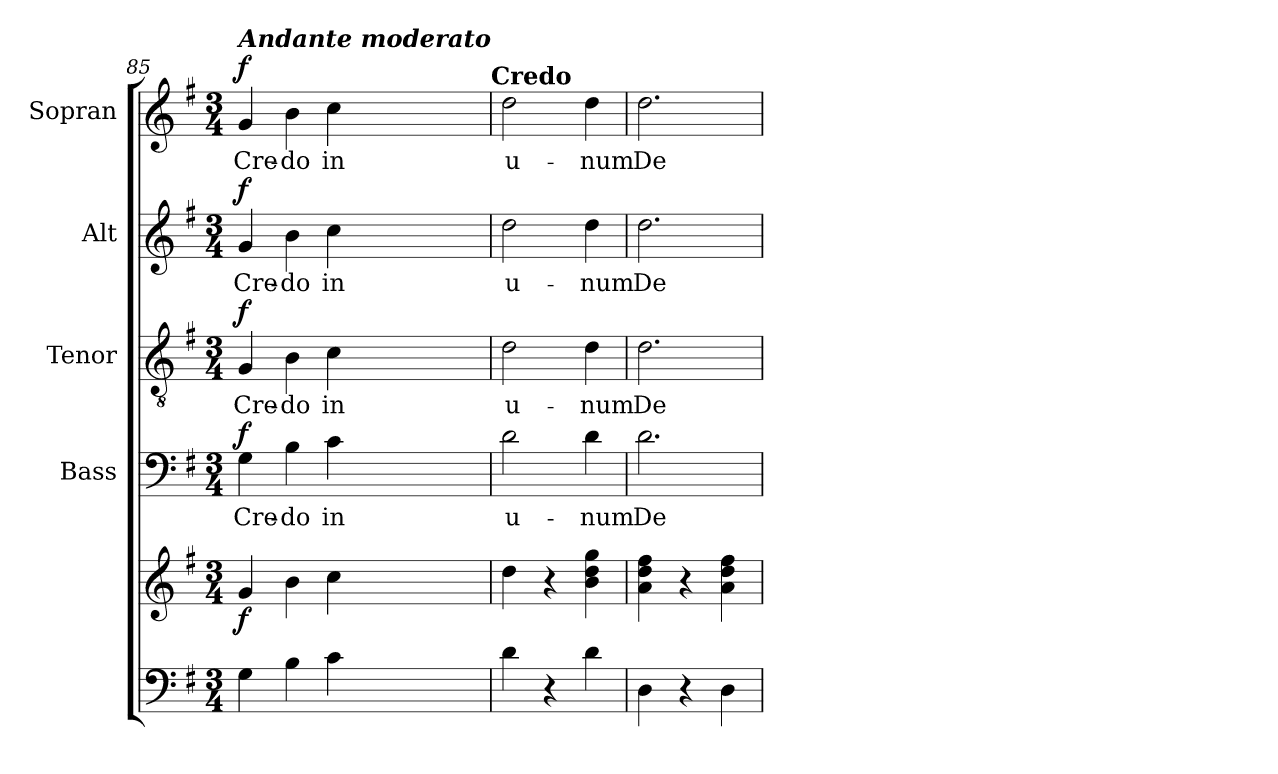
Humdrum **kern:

**kern	**kern	**dynam	**kern	**text	**dynam	**kern	**text	**dynam	**kern	**text	**dynam	**kern	**text	**dynam
*part5	*part5	*part5	*part4	*part4	*part4	*part3	*part3	*part3	*part2	*part2	*part2	*part1	*part1	*part1
*staff6	*staff5	*staff5/6	*staff4	*staff4	*staff4	*staff3	*staff3	*staff3	*staff2	*staff2	*staff2	*staff1	*staff1	*staff1
*	*	*	*I"Bass	*	*	*I"Tenor	*	*	*I"Alt	*	*	*I"Sopran	*	*
*	*	*	*I'B.	*	*	*I'T.	*	*	*I'A.	*	*	*I'S.	*	*
!!LO:LB:g=z
*clefF4	*clefG2	*	*clefF4	*	*	*clefGv2	*	*	*clefG2	*	*	*clefG2	*	*
*k[f#]	*k[f#]	*	*k[f#]	*	*	*k[f#]	*	*	*k[f#]	*	*	*k[f#]	*	*
*G:	*G:	*	*G:	*	*	*G:	*	*	*G:	*	*	*G:	*	*
*M3/4	*M3/4	*	*M3/4	*	*	*M3/4	*	*	*M3/4	*	*	*M3/4	*	*
=85	=85	=85	=85	=85	=85	=85	=85	=85	=85	=85	=85	=85	=85	=85
!	!	!	!	!	!	!	!	!	!	!	!	!LO:TX:a:Bi:t=Andante moderato	!	!
!	!	!LO:DY:b	!	!LO:LY:b	!LO:DY:a	!	!LO:LY:b	!LO:DY:a	!	!LO:LY:b	!LO:DY:a	!	!LO:LY:b	!LO:DY:a
4G\	4g/	f	4G\	Cre-	f	4G/	Cre-	f	4g/	Cre-	f	4g/	Cre-	f
!	!	!	!	!LO:LY:b	!	!	!LO:LY:b	!	!	!LO:LY:b	!	!	!LO:LY:b	!
4B\	4b\	.	4B\	-do	.	4B\	-do	.	4b\	-do	.	4b\	-do	.
!	!	!	!	!LO:LY:b	!	!	!LO:LY:b	!	!	!LO:LY:b	!	!	!LO:LY:b	!
4c\	4cc\	.	4c\	in	.	4c\	in	.	4cc\	in	.	4cc\	in	.
1.ryy	1.ryy	.	1.ryy	.	.	1.ryy	.	.	1.ryy	.	.	1.ryy	.	.
!	!	!	!	!	!	!	!	!	!	!	!	!LO:TX:a:B:t=Credo	!	!
=86	=86	=86	=86	=86	=86	=86	=86	=86	=86	=86	=86	=86	=86	=86
!	!	!	!	!LO:LY:b	!	!	!LO:LY:b	!	!	!LO:LY:b	!	!	!LO:LY:b	!
4d\	4dd\	.	2d\	u-	.	2d\	u-	.	2dd\	u-	.	2dd\	u-	.
4r	4r	.	.	.	.	.	.	.	.	.	.	.	.	.
!	!	!	!	!LO:LY:b	!	!	!LO:LY:b	!	!	!LO:LY:b	!	!	!LO:LY:b	!
4d\	4b\ 4dd\ 4gg\	.	4d\	-num	.	4d\	-num	.	4dd\	-num	.	4dd\	-num	.
=87	=87	=87	=87	=87	=87	=87	=87	=87	=87	=87	=87	=87	=87	=87
!	!	!	!	!LO:LY:b	!	!	!LO:LY:b	!	!	!LO:LY:b	!	!	!LO:LY:b	!
4D\	4a\ 4dd\ 4ff#\	.	2.d\	De-	.	2.d\	De-	.	2.dd\	De-	.	2.dd\	De-	.
4r	4r	.	.	.	.	.	.	.	.	.	.	.	.	.
4D\	4a\ 4dd\ 4ff#\	.	.	.	.	.	.	.	.	.	.	.	.	.
=	=	=	=	=	=	=	=	=	=	=	=	=	=	=
*-	*-	*-	*-	*-	*-	*-	*-	*-	*-	*-	*-	*-	*-	*-
